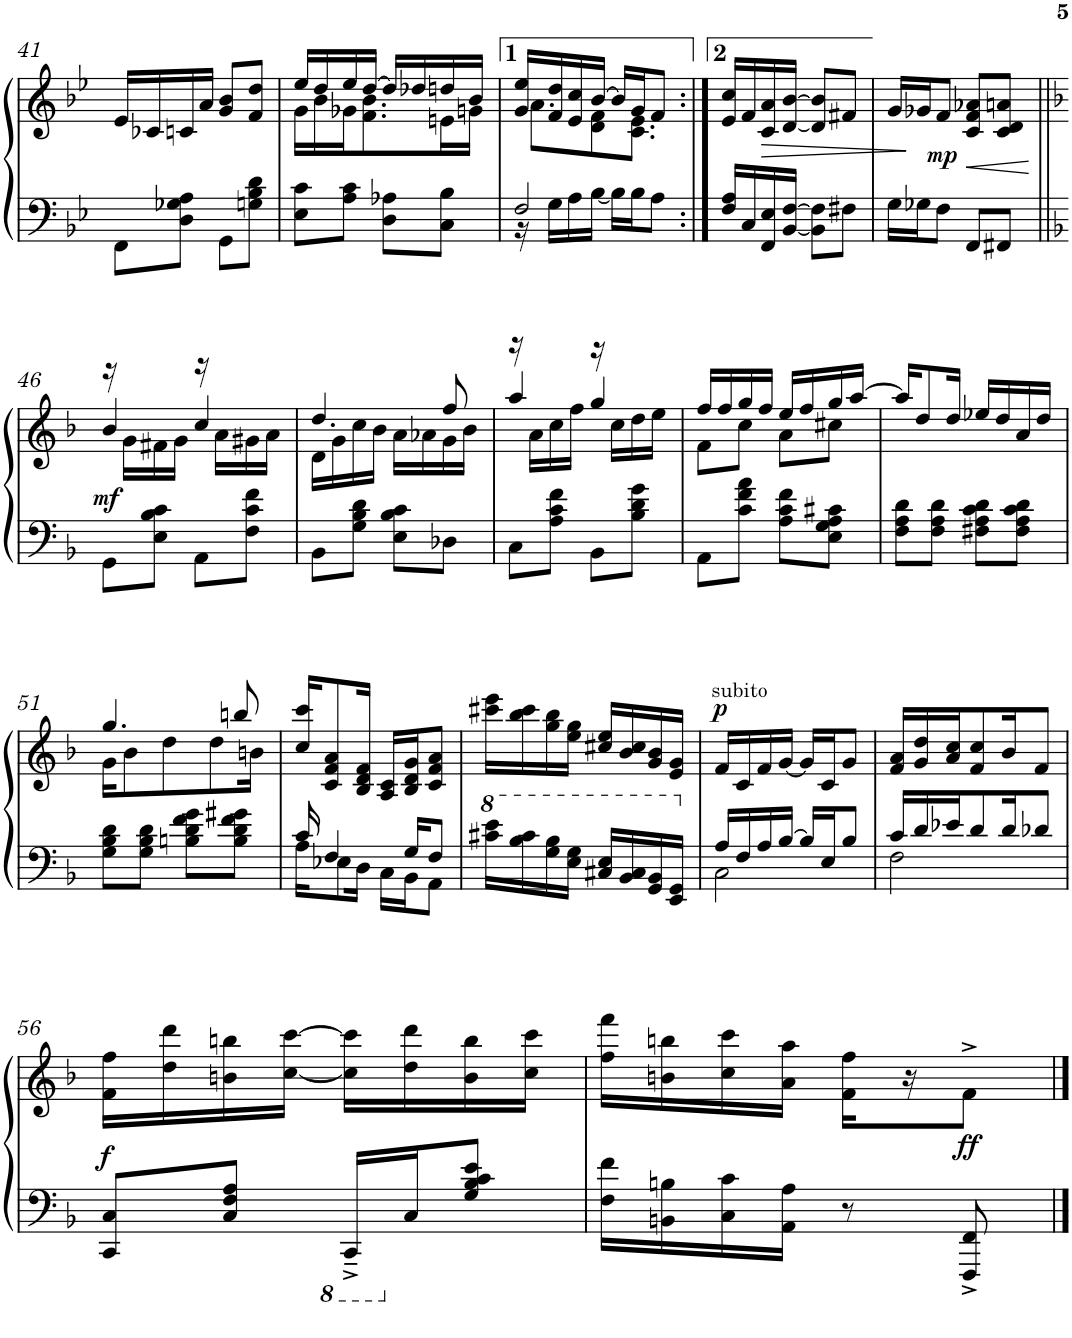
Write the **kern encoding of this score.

**kern	**kern	**dynam
*part1	*part1	*part1
*staff2	*staff1	*staff1/2
*I"Piano	*	*
*I'Pno.	*	*
!!LO:PB:g=z
*clefF4	*clefG2	*
*k[b-e-]	*k[b-e-]	*
*B-:	*B-:	*
*M2/4	*M2/4	*
=41	=41	=41
8FF\L	16e-/LL	.
.	16c-X/	.
8D\ 8G-X\ 8A\J	16cn/	.
.	16a/JJ	.
8GG\L	8g/ 8b-/L	.
8Gn\ 8B-\ 8d\J	8f/ 8dd/J	.
=42	=42	=42
*	*^	*
8E-\ 8c\L	16ee-/LL	16g\LL	.
.	16dd/	16b-\	.
8A\ 8c\J	16ee-/	16g-X\J	.
.	[>16dd/JJ	8.f\ 8.b-\	.
8D\ 8A-X\L	16dd/LL]	.	.
.	16dd-X/	.	.
8C\ 8B-\J	16ddn/	16en\L	.
.	16b-/JJ	16gn\JJ	.
=43	=43	=43	=43
*^	*	*	*
2F/	16r	16g/ 16ee-/LL	8.a\L	.
.	16G\LL	16f/ 16dd/	.	.
.	16A\	16e-/ 16cc/	.	.
.	[<16B-\JJ	[>16b-/JJ	8d\ 8f\	.
.	16B-\LL]	16b-/LL]	.	.
.	16B-\J	16g/J	8.c\ 8.e-\J	.
.	8A\J	8f/J	.	.
*v	*v	*	*	*
*	*v	*v	*
=44:|!	=44:|!	=44:|!
16F/ 16A/LL	16e-/ 16cc/LL	.
16C/	16f/	.
!	!	!LO:HP:b
16FF/ 16E-/	16c/ 16a/	>
[16BB-/ [16F/JJ	[16d/ [16b-/JJ	.
8BB-\] 8F\]L	8d/] 8b-/]L	.
8F#X\J	8f#X/J	.
=45	=45	=45
16G\LL	16g/LL	.
16G-X\J	16g-X/J	]
!	!	!LO:DY:b
8F\J	8f/J	mp
!	!	!LO:HP:b
8FF/L	8c/ 8f/ 8a-X/L	<
8FF#X/J	8c/ 8d/ 8an/J	.
.	.	[
!!LO:LB:g=z
=46||	=46||	=46||
*k[b-]	*k[b-]	*
*F:	*F:	*
*	*^	*
!	!	!	!LO:DY:b
8GG\L	16r	4b-/	mf
.	16g\LL	.	.
8E\ 8B-\ 8c\J	16f#X\	.	.
.	16g\JJ	.	.
8AA\L	16r	4cc/	.
.	16a\LL	.	.
8F\ 8c\ 8f\J	16g#X\	.	.
.	16a\JJ	.	.
=47	=47	=47	=47
8BB-\L	16d\LL	4.dd/	.
.	16g\	.	.
8G\ 8B-\ 8d\J	16cc\	.	.
.	16b-\JJ	.	.
8E\ 8B-\ 8c\L	16a\LL	.	.
.	16a-X\	.	.
8D-X\J	16g\	8ff/	.
.	16b-\JJ	.	.
=48	=48	=48	=48
8C\L	16r	4aa/	.
.	16a\LL	.	.
8A\ 8c\ 8f\J	16cc\	.	.
.	16ff\JJ	.	.
8BB-\L	16r	4gg/	.
.	16cc\LL	.	.
8B-\ 8d\ 8g\J	16dd\	.	.
.	16ee\JJ	.	.
=49	=49	=49	=49
8AA\L	8f\L	16ff/LL	.
.	.	16ff/	.
8c\ 8f\ 8a\J	8cc\J	16gg/	.
.	.	16ff/JJ	.
8A\ 8c\ 8f\L	8a\L	16ee/LL	.
.	.	16ff/	.
8E\ 8G\ 8A\ 8c#X\J	8cc#X\J	16gg/	.
.	.	[>16aa/JJ	.
=50	=50	=50	=50
8F\ 8A\ 8d\L	2ryy	16aa/KL]	.
.	.	8dd/	.
8F\ 8A\ 8d\J	.	.	.
.	.	16dd/Jk	.
8F#X\ 8A\ 8c\ 8d\L	.	16ee-X/LL	.
.	.	16dd/	.
8F#\ 8A\ 8c\ 8d\J	.	16a/	.
.	.	16dd/JJ	.
!!LO:LB:g=z	!!
=51	=51	=51	=51
8G\ 8B-\ 8d\L	4.gg/	16g\KL	.
.	.	8b-\	.
8G\ 8B-\ 8d\J	.	.	.
.	.	8dd\	.
8Bn\ 8d\ 8f\ 8g\L	.	.	.
.	.	8dd\	.
8B\ 8d\ 8f\ 8g#X\J	8bbn/	.	.
.	.	16bn\Jk	.
*	*v	*v	*
=52	=52	=52
*^	*	*
16A\KL	16c/	16cc/ 16ccc/KL	.
8E-X\	4F/	8c/ 8f/ 8a/	.
16D\Jk	.	16B-/ 16d/ 16f/Jk	.
16C\LL	.	16A/ 16c/LL	.
16BB-\J	16G/KL	16B-/ 16d/ 16g/J	.
8AA\J	8F/J	8c/ 8f/ 8a/J	.
*v	*v	*	*
=53	=53	=53
*8va	*	*
16cc#X\ 16ee\LL	16ccc#X\ 16eee\LL	.
16b-\ 16cc#\	16bb-\ 16ccc#\	.
16g\ 16b-\	16gg\ 16bb-\	.
16e\ 16g\JJ	16ee\ 16gg\JJ	.
16c#X/ 16e/LL	16cc#X/ 16ee/LL	.
16B-/ 16c#/	16b-/ 16cc#/	.
16G/ 16B-/	16g/ 16b-/	.
16E/ 16G/JJ	16e/ 16g/JJ	.
=54	=54	=54
*X8va	*	*
*^	*	*
!	!	!LO:TX:a:t=subito	!
!	!	!	!LO:DY:a
2C\	16A/LL	16f/LL	p
.	16F/	16c/	.
.	16A/	16f/	.
.	[>16B-/JJ	[16g/JJ	.
.	16B-/LL]	16g/LL]	.
.	16E/J	16c/J	.
.	8B-/J	8g/J	.
=55	=55	=55	=55
2F\	16c/LL	16f/ 16a/LL	.
.	16d/	16g/ 16dd/	.
.	16e-X/J	16a/ 16cc/J	.
.	8d/	8f/ 8cc/	.
.	16d/K	16b-/K	.
.	8d-X/J	8f/J	.
!!LO:LB:g=z
=56	=56	=56	=56
!	!	!	!LO:DY:b
*v	*v	*	*
8CC/ 8C/L	16f\ 16ff\LL	f
.	16dd\ 16ddd\	.
8C/ 8F/ 8A/J	16bn\ 16bbn\	.
.	[16cc\ [16ccc\JJ	.
*8ba	*	*
16CCC~^/LL	16cc\] 16ccc\]LL	.
*X8ba	*	*
16C/J	16dd\ 16ddd\	.
8G/ 8B-/ 8c/ 8e/J	16b\ 16bb\	.
.	16cc\ 16ccc\JJ	.
=57	=57	=57
16F\ 16f\LL	16ff\ 16fff\LL	.
16BBn\ 16Bn\	16bn\ 16bbn\	.
16C\ 16c\	16cc\ 16ccc\	.
16AA\ 16A\JJ	16a\ 16aa\JJ	.
8r	16f\ 16ff\LL	.
.	16r	.
!	!	!LO:DY:a=2
8FFF/^ 8FF/^	8f^\J	ff
==	==	==
*-	*-	*-
